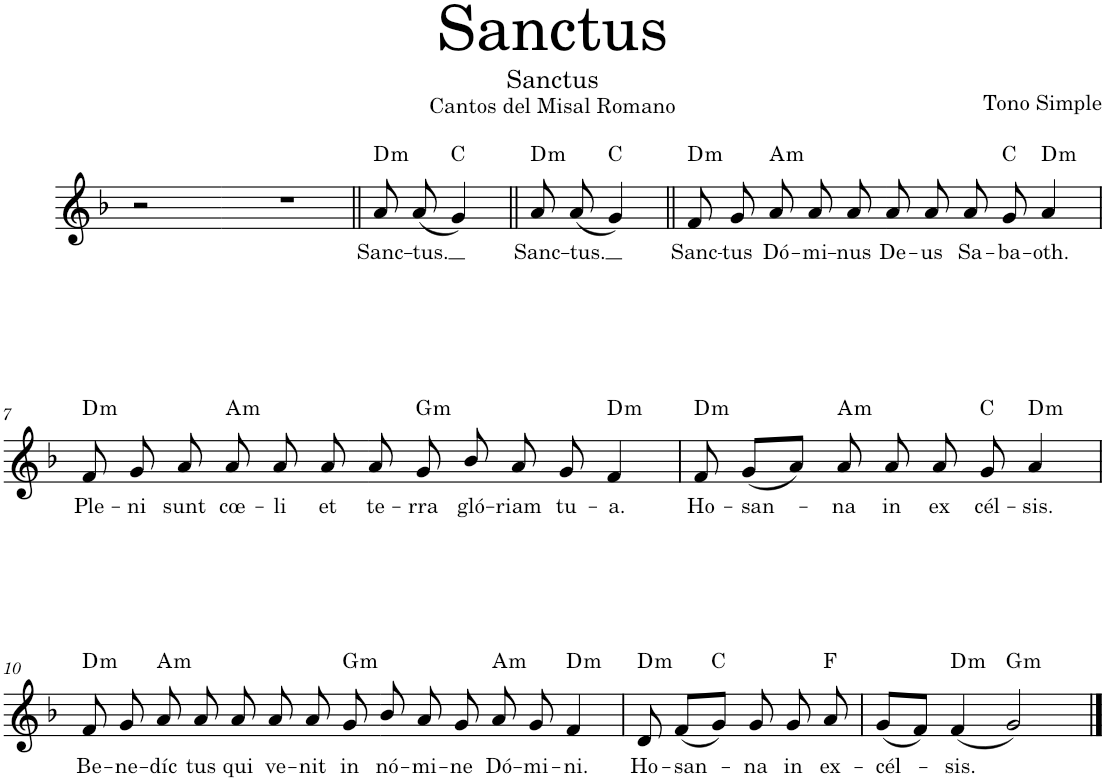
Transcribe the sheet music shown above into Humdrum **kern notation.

**kern	**text	**harte
*part1	*part1	*part1
*staff1	*staff1	*
*I"Mujeres	*	*
*clefG2	*	*
*k[b-]	*	*
*M4/4	*	*
=1	=1	=1
2r	.	.
=2-	=2-	=2-
1r	.	.
=3||	=3||	=3||
!	!LO:LY:b	!LO:H:kt=m
8a/	Sanc-	D:min
!	!LO:LY:b	!
(8a/	-tus.	.
4g/)	.	C:maj
=4||	=4||	=4||
!	!LO:LY:b	!LO:H:kt=m
8a/	Sanc-	D:min
!	!LO:LY:b	!
(8a/	-tus.	.
4g/)	.	C:maj
=5||	=5||	=5||
!	!LO:LY:b	!LO:H:kt=m
8f/	Sanc-	D:min
!	!LO:LY:b	!
8g/	-tus	.
!	!LO:LY:b	!LO:H:kt=m
8a/	Dó-	A:min
!	!LO:LY:b	!
8a/	-mi-	.
!	!LO:LY:b	!
8a/	-nus	.
=6-	=6-	=6-
!	!LO:LY:b	!
8a/	De-	.
!	!LO:LY:b	!
8a/	-us	.
!	!LO:LY:b	!
8a/	Sa-	.
!	!LO:LY:b	!
8g/	-ba-	C:maj
!	!LO:LY:b	!LO:H:kt=m
4a/	-oth.	D:min
!!LO:LB:g=z
=7	=7	=7
!	!LO:LY:b	!LO:H:kt=m
8f/	Ple-	D:min
!	!LO:LY:b	!
8g/	-ni	.
!	!LO:LY:b	!
8a/	sunt	.
!	!LO:LY:b	!LO:H:kt=m
8a/	cœ-	A:min
!	!LO:LY:b	!
8a/	-li	.
!	!LO:LY:b	!
8a/	et	.
=8-	=8-	=8-
!	!LO:LY:b	!
8a/	te-	.
!	!LO:LY:b	!LO:H:kt=m
8g/	-rra	G:min
!	!LO:LY:b	!
8b-/	gló-	.
!	!LO:LY:b	!
8a/	-riam	.
!	!LO:LY:b	!
8g/	tu-	.
!	!LO:LY:b	!LO:H:kt=m
4f/	-a.	D:min
=9	=9	=9
!	!LO:LY:b	!LO:H:kt=m
8f/	Ho-	D:min
!	!LO:LY:b	!
(8g/L	-san-	.
8a/J)	.	.
!	!LO:LY:b	!LO:H:kt=m
8a/	-na	A:min
!	!LO:LY:b	!
8a/	in	.
!	!LO:LY:b	!
8a/	ex	.
!	!LO:LY:b	!
8g/	-cél-	C:maj
!	!LO:LY:b	!LO:H:kt=m
[8a/	-sis.	D:min
!!LO:LB:g=z
=10	=10	=10
!	!LO:LY:b	!LO:H:kt=m
8f/	Be-	D:min
8a/]	.	.
!	!LO:LY:b	!LO:H:kt=m
8g/	-ne-	A:min
!	!LO:LY:b	!
8a/	-díc	.
!	!LO:LY:b	!
8a/	-tus	.
!	!LO:LY:b	!
8a/	qui	.
!	!LO:LY:b	!
8a/	ve-	.
!	!LO:LY:b	!LO:H:kt=m
8a/	-nit	G:min
!	!LO:LY:b	!
8g/	in	.
=11-	=11-	=11-
!	!LO:LY:b	!
8b-/	nó-	.
!	!LO:LY:b	!
8a/	-mi-	.
!	!LO:LY:b	!
8g/	-ne	.
!	!LO:LY:b	!LO:H:kt=m
8a/	Dó-	A:min
!	!LO:LY:b	!
8g/	-mi-	.
!	!LO:LY:b	!LO:H:kt=m
4f/	-ni.	D:min
=12	=12	=12
!	!LO:LY:b	!LO:H:kt=m
8d/	Ho-	D:min
!	!LO:LY:b	!
(8f/L	-san-	.
8g/J)	.	C:maj
!	!LO:LY:b	!
8g/	-na	.
!	!LO:LY:b	!
8g/	in	.
!	!LO:LY:b	!
8a/	ex-	F:maj
=13	=13	=13
!	!LO:LY:b	!
(8g/L	-cél-	.
8f/J)	.	.
!	!LO:LY:b	!LO:H:kt=m
(4f/	-sis.	D:min
!	!	!LO:H:kt=m
2g/)	.	G:min
==	==	==
*-	*-	*-
